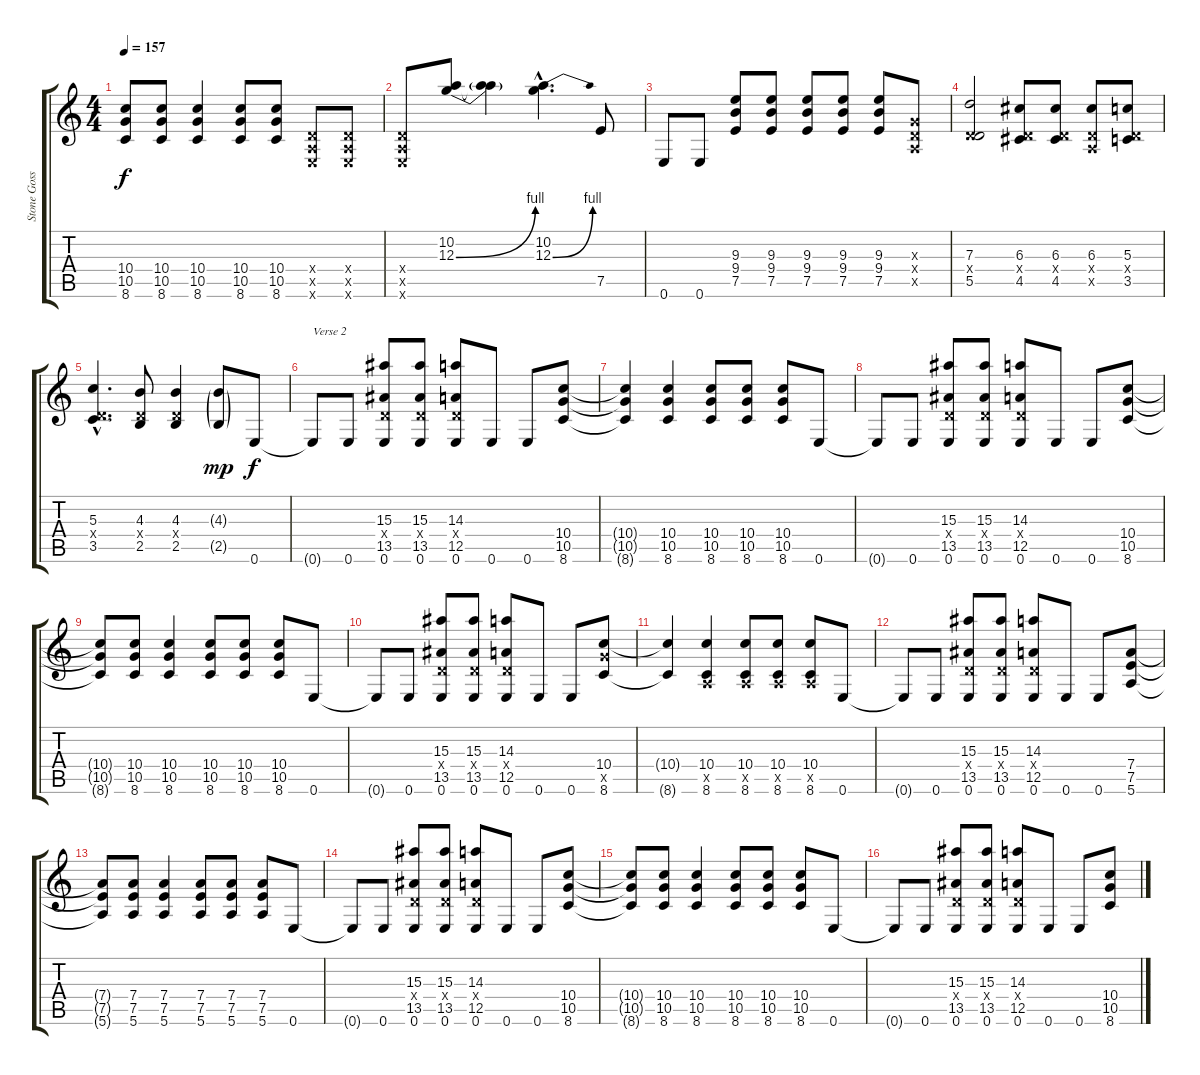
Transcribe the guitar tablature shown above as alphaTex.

\track ("Stone Gossard" "Stone Goss") {instrument overdrivenguitar}
\staff {score tabs}
\tuning (E4 B3 G3 D3 A2 E2) {hide}
\ts (4 4)
\tempo 157
\clef g2
\ks c
(10.4{t} 10.5{t} 8.6{t}).8{dy f} (10.4 10.5 8.6).8 (10.4 10.5 8.6).4 (10.4 10.5 8.6).8 (10.4 10.5 8.6).8 (0.4{x} 0.5{x} 0.6{x}).8 (0.4{x} 0.5{x} 0.6{x}).8 |
(0.4{x} 0.5{x} 0.6{x}).8 (10.2 12.3{be (bend 0 0 60 4)}).8 (10.2{t} 12.3{t}).4 (10.2{hac} 12.3{be (bend 0 0 60 4) hac}).4{d} 7.5.8 |
0.6.8 0.6.8 (9.3 9.4 7.5).8 (9.3 9.4 7.5).8 (9.3 9.4 7.5).8 (9.3 9.4 7.5).8 (9.3 9.4 7.5).8 (0.3{x} 0.4{x} 0.5{x}).8 |
(7.3 0.4{x} 5.5).2 (6.3 0.4{x} 4.5).8 (6.3 0.4{x} 4.5).8 (6.3 0.4{x} 0.5{x}).8 (5.3 0.4{x} 3.5).8 |
(5.3{hac} 0.4{hac x} 3.5{hac}).4{d} (4.3 0.4{x} 2.5).8 (4.3 0.4{x} 2.5).4 (4.3{g} 2.5{g}).8{dy mp} 0.6.8{dy f} |
0.6{t}.8{txt "Verse 2"} 0.6.8 (15.3 0.4{x} 13.5 0.6).8 (15.3 0.4{x} 13.5 0.6).8 (14.3 0.4{x} 12.5 0.6).8 0.6.8 0.6.8 (10.4 10.5 8.6).8 |
(10.4{t} 10.5{t} 8.6{t}).4 (10.4 10.5 8.6).4 (10.4 10.5 8.6).8 (10.4 10.5 8.6).8 (10.4 10.5 8.6).8 0.6.8 |
0.6{t}.8 0.6.8 (15.3 0.4{x} 13.5 0.6).8 (15.3 0.4{x} 13.5 0.6).8 (14.3 0.4{x} 12.5 0.6).8 0.6.8 0.6.8 (10.4 10.5 8.6).8 |
(10.4{t} 10.5{t} 8.6{t}).8 (10.4 10.5 8.6).8 (10.4 10.5 8.6).4 (10.4 10.5 8.6).8 (10.4 10.5 8.6).8 (10.4 10.5 8.6).8 0.6.8 |
0.6{t}.8 0.6.8 (15.3 0.4{x} 13.5 0.6).8 (15.3 0.4{x} 13.5 0.6).8 (14.3 0.4{x} 12.5 0.6).8 0.6.8 0.6.8 (10.4 10.5{x} 8.6).8 |
(10.4{t} 8.6{t}).4 (10.4 0.5{x} 8.6).4 (10.4 0.5{x} 8.6).8 (10.4 0.5{x} 8.6).8 (10.4 0.5{x} 8.6).8 0.6.8 |
0.6{t}.8 0.6.8 (15.3 0.4{x} 13.5 0.6).8 (15.3 0.4{x} 13.5 0.6).8 (14.3 0.4{x} 12.5 0.6).8 0.6.8 0.6.8 (7.4 7.5 5.6).8 |
(7.4{t} 7.5{t} 5.6{t}).8 (7.4 7.5 5.6).8 (7.4 7.5 5.6).4 (7.4 7.5 5.6).8 (7.4 7.5 5.6).8 (7.4 7.5 5.6).8 0.6.8 |
0.6{t}.8 0.6.8 (15.3 0.4{x} 13.5 0.6).8 (15.3 0.4{x} 13.5 0.6).8 (14.3 0.4{x} 12.5 0.6).8 0.6.8 0.6.8 (10.4 10.5 8.6).8 |
(10.4{t} 10.5{t} 8.6{t}).8 (10.4 10.5 8.6).8 (10.4 10.5 8.6).4 (10.4 10.5 8.6).8 (10.4 10.5 8.6).8 (10.4 10.5 8.6).8 0.6.8 |
0.6{t}.8 0.6.8 (15.3 0.4{x} 13.5 0.6).8 (15.3 0.4{x} 13.5 0.6).8 (14.3 0.4{x} 12.5 0.6).8 0.6.8 0.6.8 (10.4 10.5 8.6).8
